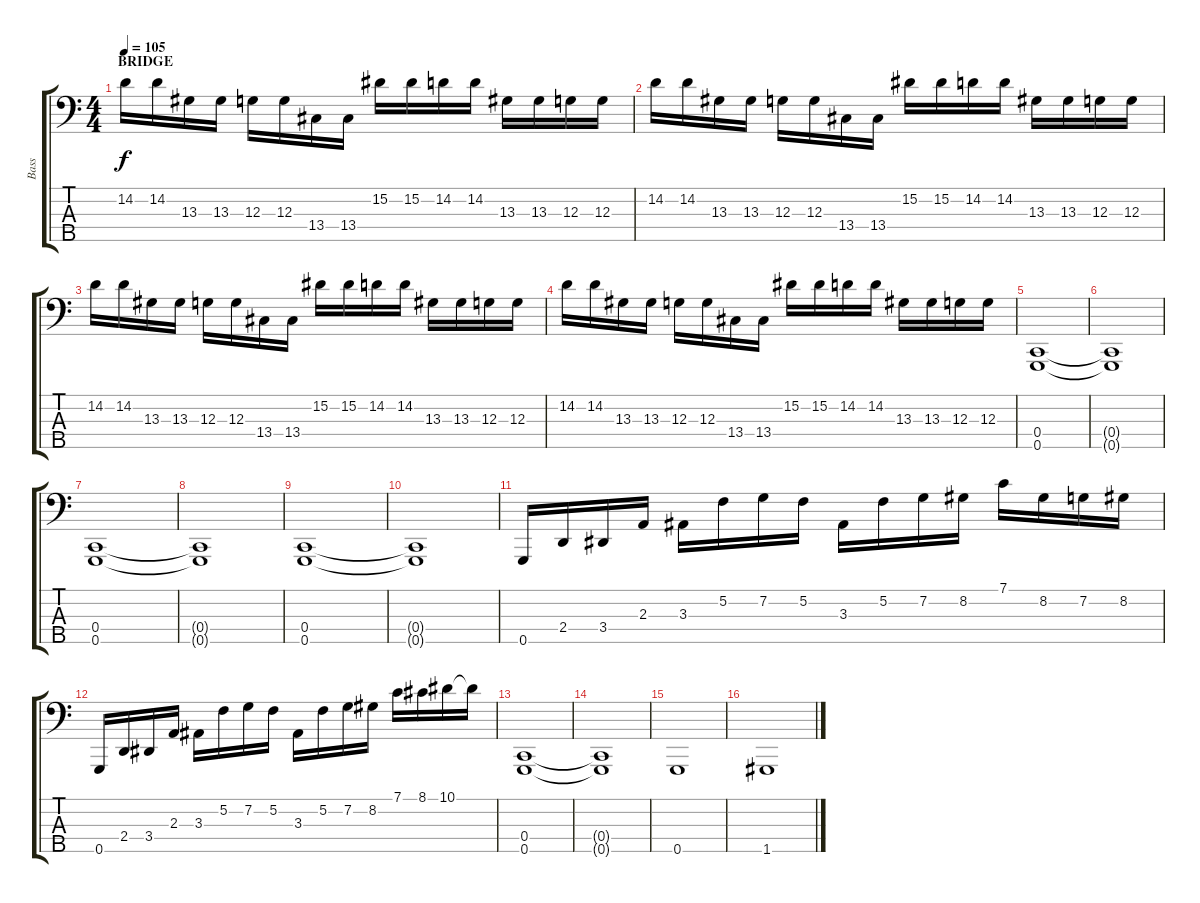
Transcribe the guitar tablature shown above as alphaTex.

\track ("Bass" "Bass") {instrument electricbasspick}
\staff {score tabs}
\tuning (F2 C2 G1 C1 G0) {hide}
\ts (4 4)
\section ("" "BRIDGE")
\tempo 105
\clef f4
\ks c
14.2.16{dy f} 14.2.16 13.3.16 13.3.16 12.3.16 12.3.16 13.4.16 13.4.16 15.2.16 15.2.16 14.2.16 14.2.16 13.3.16 13.3.16 12.3.16 12.3.16 |
14.2.16 14.2.16 13.3.16 13.3.16 12.3.16 12.3.16 13.4.16 13.4.16 15.2.16 15.2.16 14.2.16 14.2.16 13.3.16 13.3.16 12.3.16 12.3.16 |
14.2.16 14.2.16 13.3.16 13.3.16 12.3.16 12.3.16 13.4.16 13.4.16 15.2.16 15.2.16 14.2.16 14.2.16 13.3.16 13.3.16 12.3.16 12.3.16 |
14.2.16 14.2.16 13.3.16 13.3.16 12.3.16 12.3.16 13.4.16 13.4.16 15.2.16 15.2.16 14.2.16 14.2.16 13.3.16 13.3.16 12.3.16 12.3.16 |
(0.4 0.5).1 |
(0.4{t} 0.5{t}).1 |
(0.4 0.5).1 |
(0.4{t} 0.5{t}).1 |
(0.4 0.5).1 |
(0.4{t} 0.5{t}).1 |
0.5.16 2.4.16 3.4.16 2.3.16 3.3.16 5.2.16 7.2.16 5.2.16 3.3.16 5.2.16 7.2.16 8.2.16 7.1.16 8.2.16 7.2.16 8.2.16 |
0.5.16 2.4.16 3.4.16 2.3.16 3.3.16 5.2.16 7.2.16 5.2.16 3.3.16 5.2.16 7.2.16 8.2.16 7.1.16 8.1.16 10.1.16 10.1{t}.16 |
(0.4 0.5).1 |
(0.4{t} 0.5{t}).1 |
0.5.1 |
1.5.1
